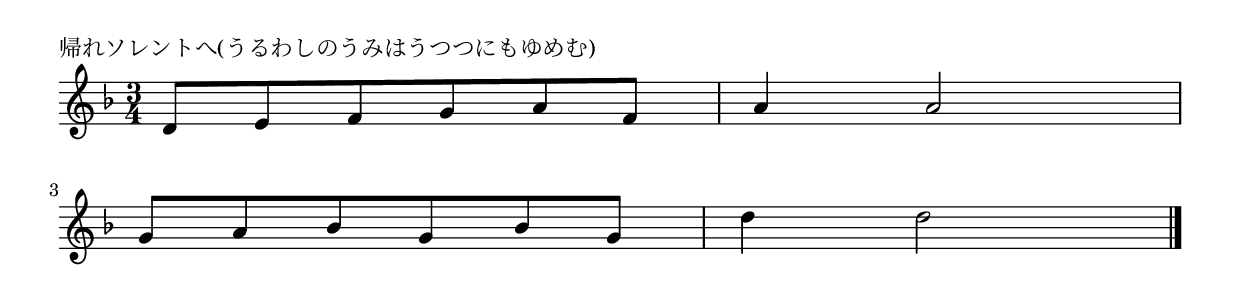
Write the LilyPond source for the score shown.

\version "2.18.2"

% 帰れソレントへ(うるわしのうみはうつつにもゆめむ)

\header {
piece = "帰れソレントへ(うるわしのうみはうつつにもゆめむ)"
}

melody =
\relative c' {
\key d \minor
\time 3/4
\set Score.tempoHideNote = ##t
\tempo 4=90
\numericTimeSignature
%
d8 e f g a f |
a4 a2 |
\break
g8 a bes g bes g |
d'4 d2 |
\break


\bar "|."
}
\score {
<<
\chords {
\set noChordSymbol = ""
\set chordChanges=##t
%%

}
\new Staff {\melody}
>>
\layout {
line-width = #190
indent = 0\mm
}
\midi {}
}